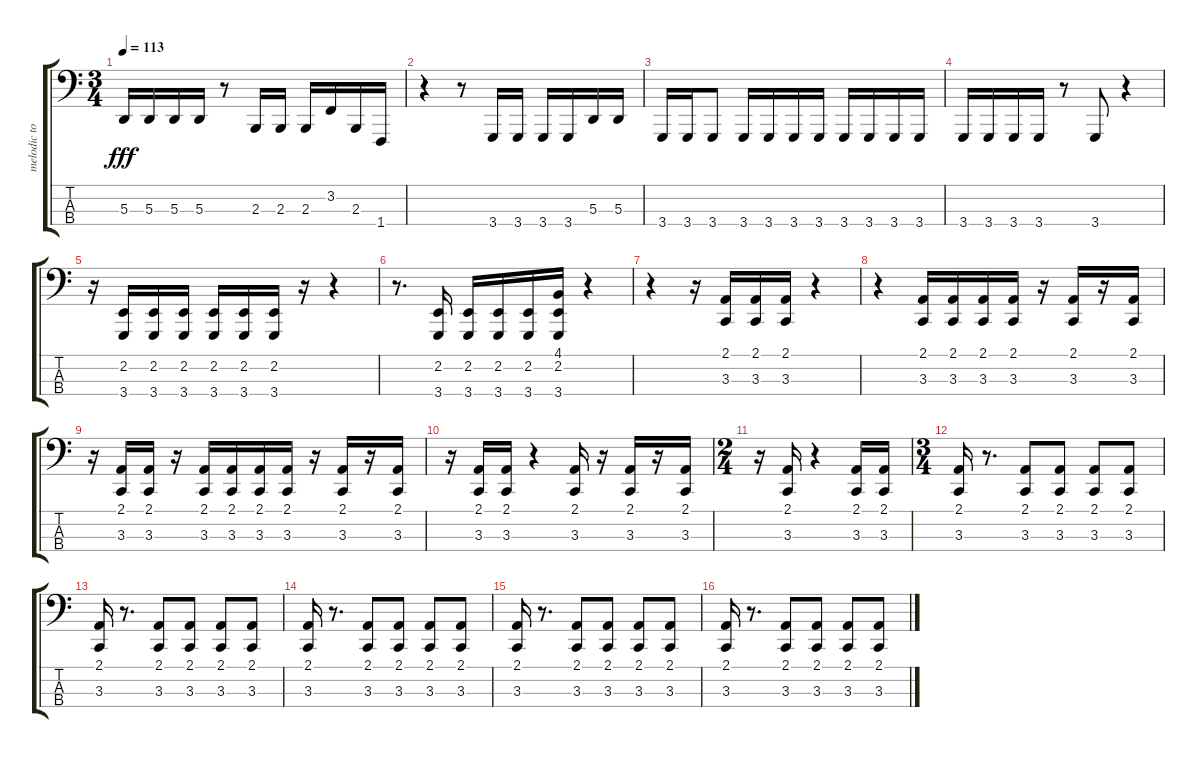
\track ("melodic tom" "melodic to") {instrument melodictom}
\staff {score tabs}
\tuning (G2 D2 A1 E1) {hide}
\ts (3 4)
\tempo 113
\clef f4
\ks c
5.3.16{dy fff} 5.3.16 5.3.16 5.3.16 r.8 2.3.16 2.3.16 2.3.16 3.2.16 2.3.16 1.4.16 |
r.4 r.8 3.4.16 3.4.16 3.4.16 3.4.16 5.3.16 5.3.16 |
3.4.16 3.4.16 3.4.8 3.4.16 3.4.16 3.4.16 3.4.16 3.4.16 3.4.16 3.4.16 3.4.16 |
3.4.16 3.4.16 3.4.16 3.4.16 r.8 3.4.8 r.4 |
r.16 (2.2 3.4).16 (2.2 3.4).16 (2.2 3.4).16 (2.2 3.4).16 (2.2 3.4).16 (2.2 3.4).16 r.16 r.4 |
r.8{d} (2.2 3.4).16 (2.2 3.4).16 (2.2 3.4).16 (2.2 3.4).16 (4.1 2.2 3.4).16 r.4 |
r.4 r.16 (2.1 3.3).16 (2.1 3.3).16 (2.1 3.3).16 r.4 |
r.4 (2.1 3.3).16 (2.1 3.3).16 (2.1 3.3).16 (2.1 3.3).16 r.16 (2.1 3.3).16 r.16 (2.1 3.3).16 |
r.16 (2.1 3.3).16 (2.1 3.3).16 r.16 (2.1 3.3).16 (2.1 3.3).16 (2.1 3.3).16 (2.1 3.3).16 r.16 (2.1 3.3).16 r.16 (2.1 3.3).16 |
r.16 (2.1 3.3).16 (2.1 3.3).16 r.4 (2.1 3.3).16 r.16 (2.1 3.3).16 r.16 (2.1 3.3).16 |
\ts (2 4)
r.16 (2.1 3.3).16 r.4 (2.1 3.3).16 (2.1 3.3).16 |
\ts (3 4)
(2.1 3.3).16 r.8{d} (2.1 3.3).8 (2.1 3.3).8 (2.1 3.3).8 (2.1 3.3).8 |
(2.1 3.3).16 r.8{d} (2.1 3.3).8 (2.1 3.3).8 (2.1 3.3).8 (2.1 3.3).8 |
(2.1 3.3).16 r.8{d} (2.1 3.3).8 (2.1 3.3).8 (2.1 3.3).8 (2.1 3.3).8 |
(2.1 3.3).16 r.8{d} (2.1 3.3).8 (2.1 3.3).8 (2.1 3.3).8 (2.1 3.3).8 |
(2.1 3.3).16 r.8{d} (2.1 3.3).8 (2.1 3.3).8 (2.1 3.3).8 (2.1 3.3).8
